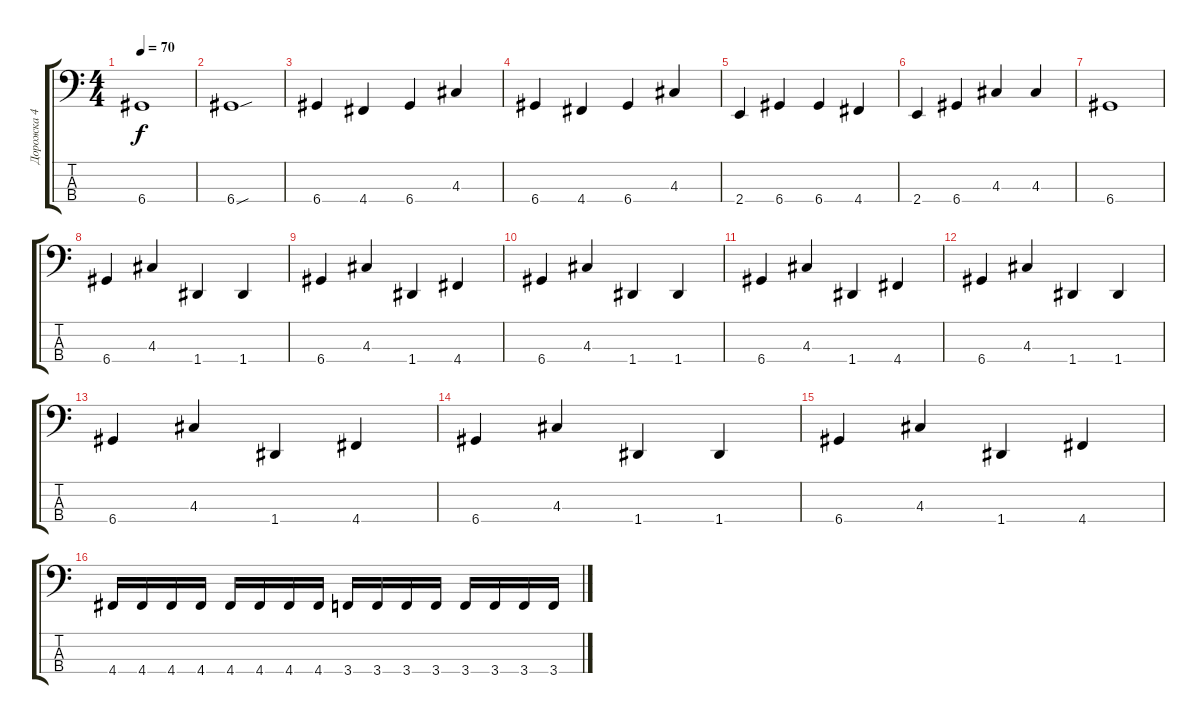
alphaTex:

\track ("Дорожка 4" "Дорожка 4") {instrument electricbasspick}
\staff {score tabs}
\tuning (G2 D2 A1 D1) {hide}
\ts (4 4)
\tempo 70
\clef f4
\ks c
6.4.1{dy f instrument electricbasspick} |
6.4{sou}.1 |
6.4.4 4.4.4 6.4.4 4.3.4 |
6.4.4 4.4.4 6.4.4 4.3.4 |
2.4.4 6.4.4 6.4.4 4.4.4 |
2.4.4 6.4.4 4.3.4 4.3.4 |
6.4.1 |
6.4.4 4.3.4 1.4.4 1.4.4 |
6.4.4 4.3.4 1.4.4 4.4.4 |
6.4.4 4.3.4 1.4.4 1.4.4 |
6.4.4 4.3.4 1.4.4 4.4.4 |
6.4.4 4.3.4 1.4.4 1.4.4 |
6.4.4 4.3.4 1.4.4 4.4.4 |
6.4.4 4.3.4 1.4.4 1.4.4 |
6.4.4 4.3.4 1.4.4 4.4.4 |
4.4.16 4.4.16 4.4.16 4.4.16 4.4.16 4.4.16 4.4.16 4.4.16 3.4.16 3.4.16 3.4.16 3.4.16 3.4.16 3.4.16 3.4.16 3.4.16
